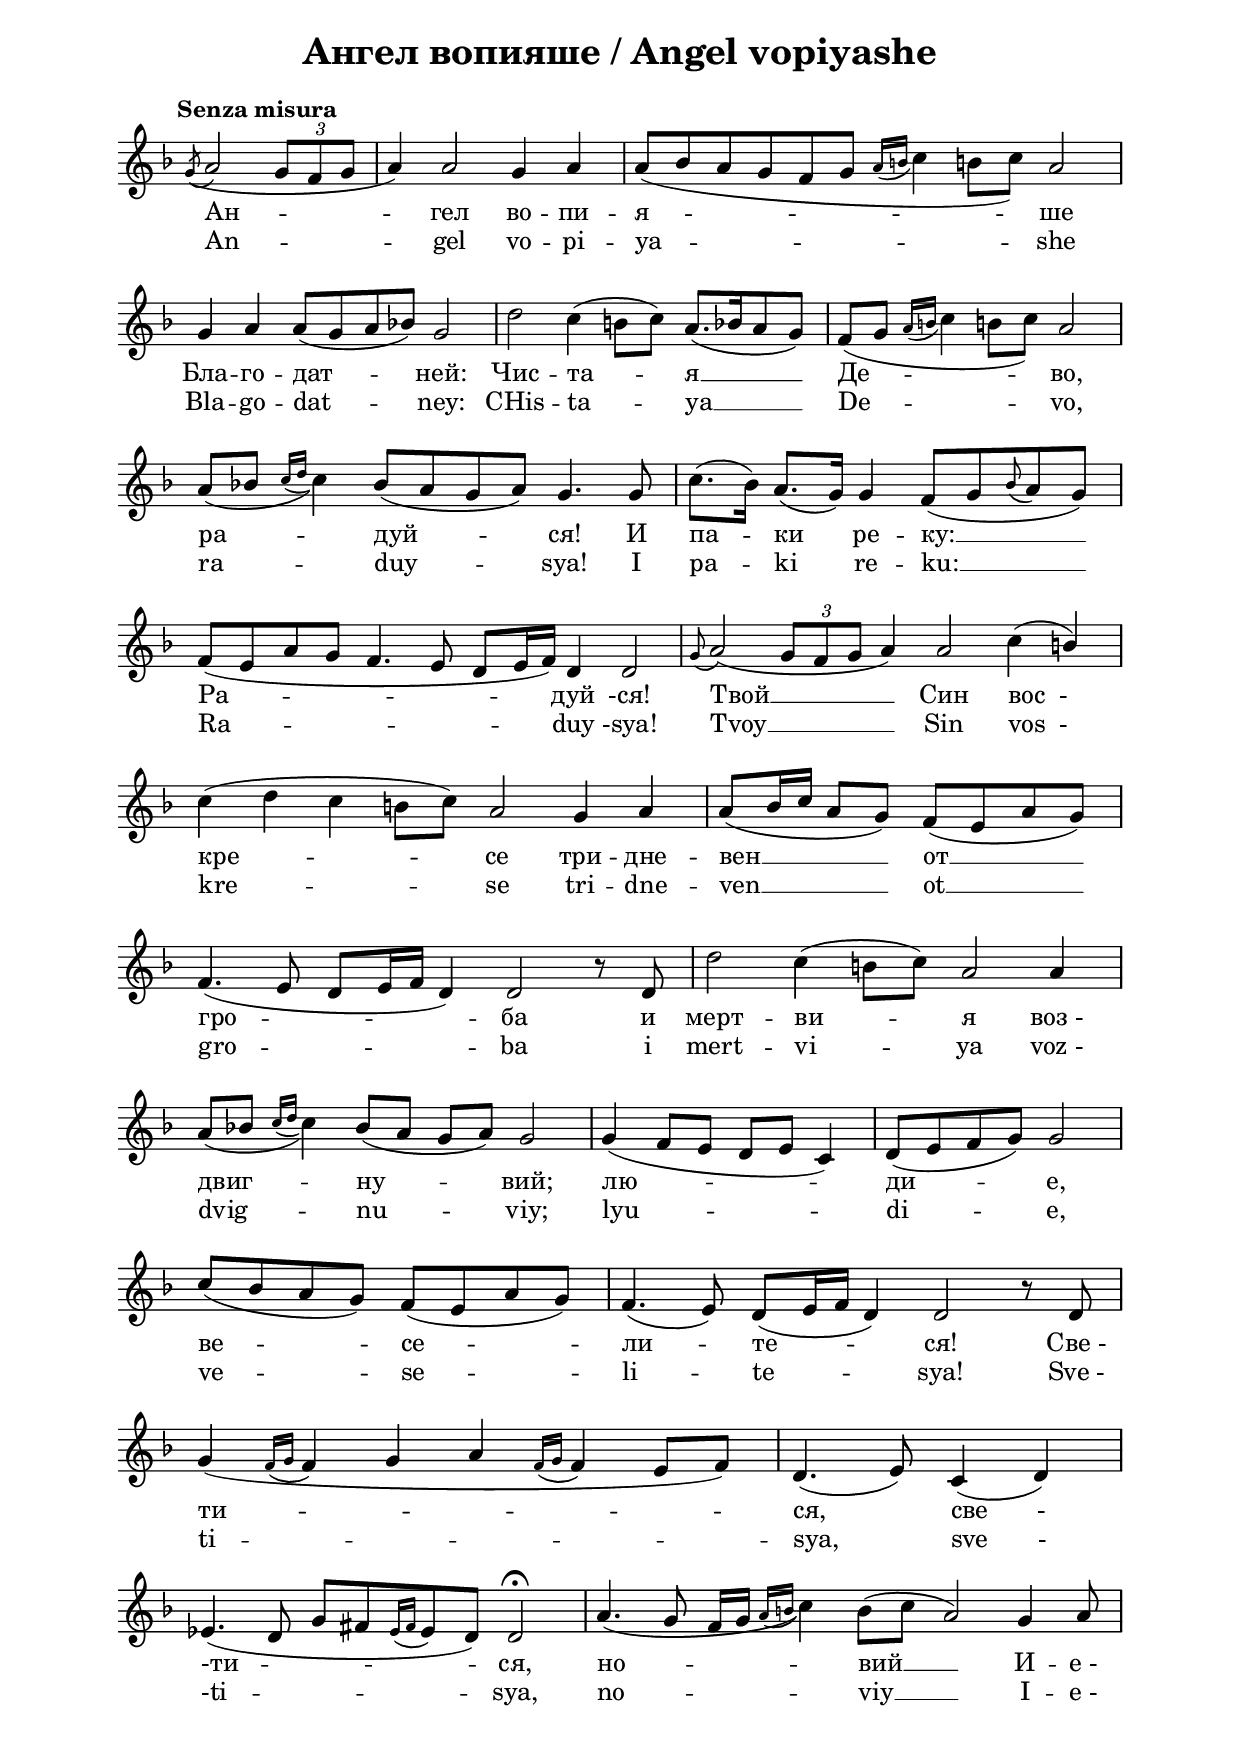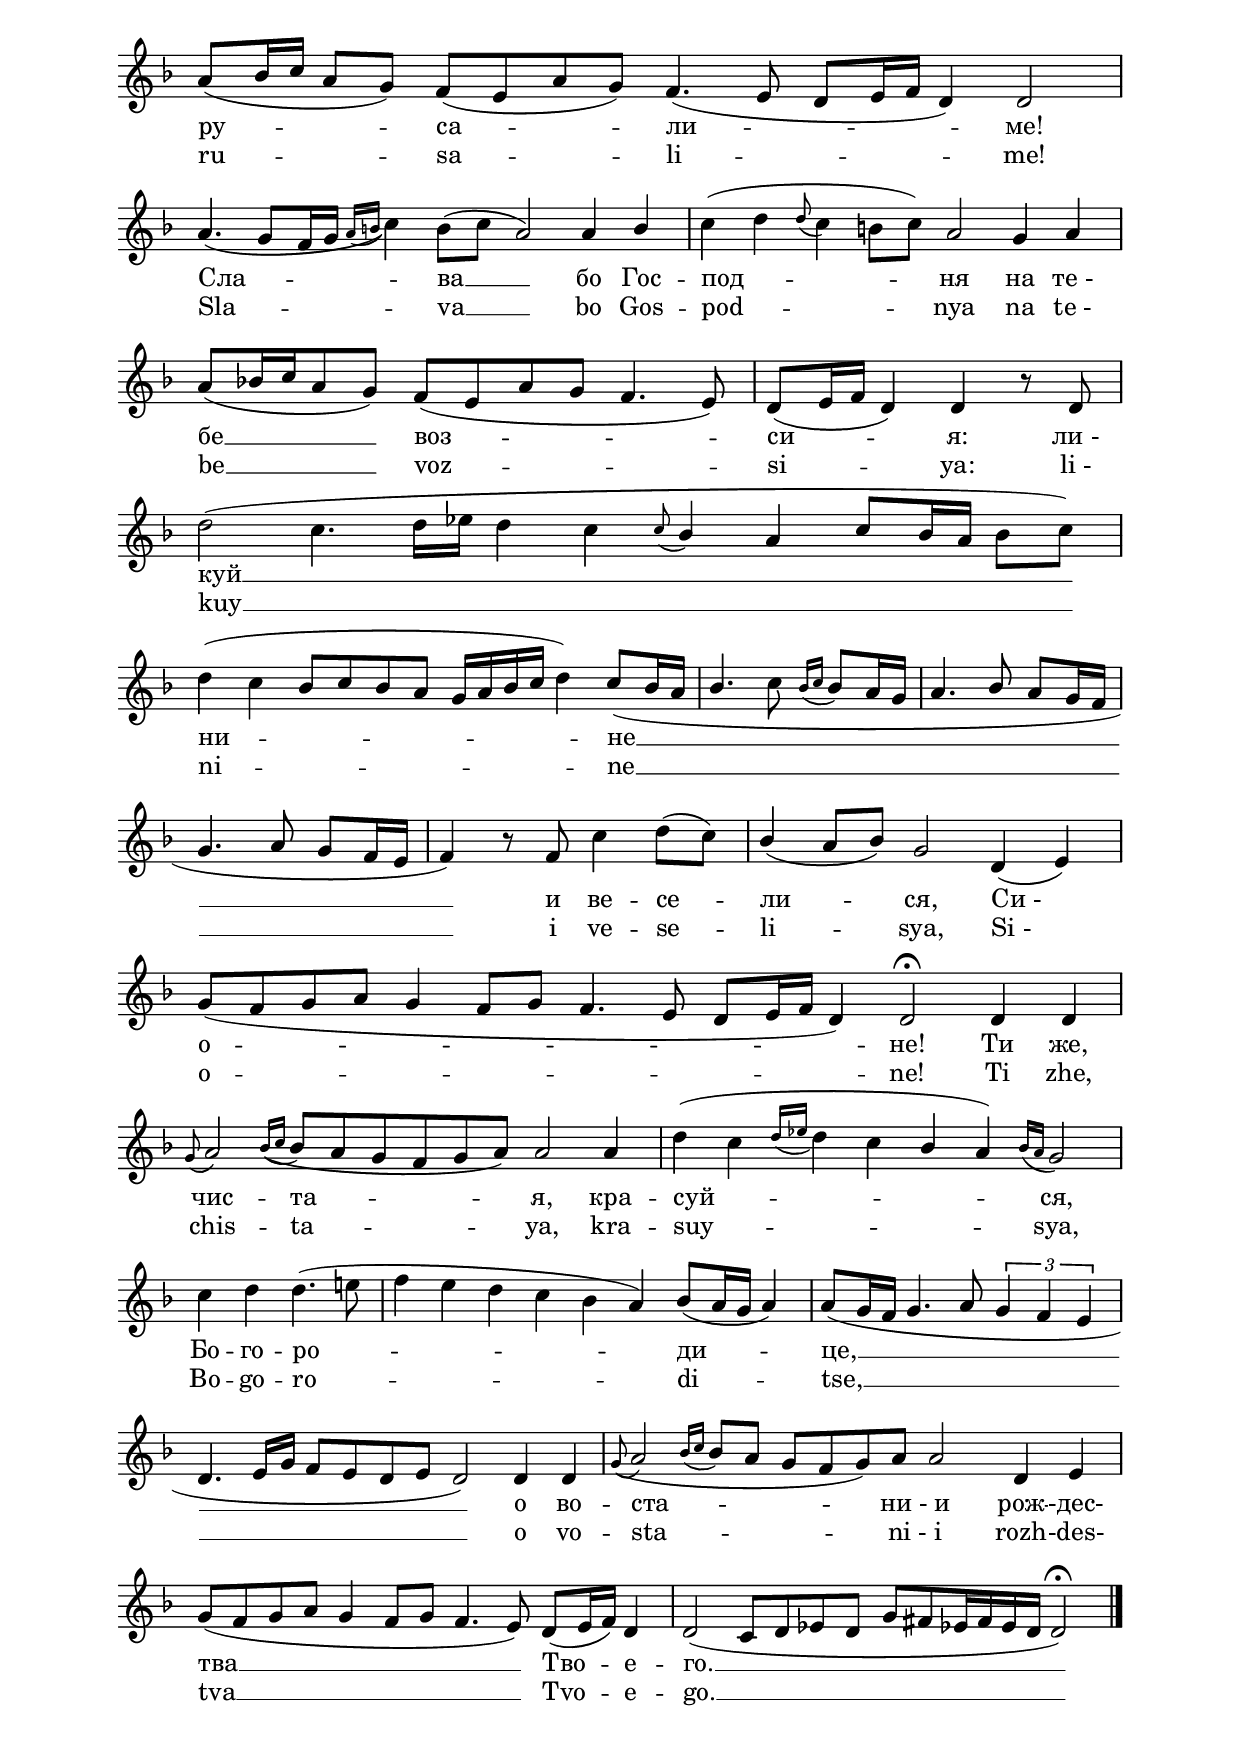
\version "2.18.2"

\paper {
  print-all-headers = ##t
  print-page-number = ##f 
  left-margin = 2\cm
  right-margin = 2\cm
}

\header {
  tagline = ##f
}

\bookpart {
\score{
  \layout { 
    indent = 0.0\cm % remove first line indentation
    ragged-last = ##t % do not spread last line to fill the whole space
    \context {
      \Score
      \omit BarNumber %remove bar numbers
    } % context
  } % layout

  \new Voice \relative c' {
    \clef treble
    \key f \major
    \tempo "Senza misura"
    \autoBeamOff
    \omit Score.TimeSignature
    \cadenzaOn % allows custom bar lines

    \acciaccatura g'8 (a2 \tuplet 3/2 { g8 [f g] } \bar "|"
    a4) a2 g4 a4 \bar "|"
    \slurDown a8( [bes a g f g] \acciaccatura { a16 [b] } c4 b!8 [c]) a2 \bar "|" \break
    
    \slurNeutral g4 a a8 ([g a bes]) g2 \bar "|" 
    d'2 c4 (b8 [c]) a8. ([bes16 a8 g]) \bar "|"
    \slurDown f8([ g] \acciaccatura { a16 [b] } c4 b!8[ c]) a2 \bar "|"  \break
    
    a8( [bes] \acciaccatura { c16 [d] } c4) bes8( [a g a]) g4. g8 \bar "|"
    \slurNeutral c8.( [bes16]) a8.( [g16]) g4 f8( [g \appoggiatura bes a g]) \bar "|"  \break
    
    f8( [e a g] f4. e8 d [e16 f]) d4 d2 \bar "|"
    \appoggiatura g8  a2( \tuplet 3/2 { g8 [f g] } a4) a2 c4( \stemUp b) \bar "|"  \break
    
    \stemNeutral c4( d  c b!8 [c]) a2 g4 a \bar "|"
    \stemUp a8( [b16 c] a8 [g]) f( [e a g]) \bar "|"  \break
    
    f4.( e8 d[ e16 f] d4) d2 r8 d \bar "|"
    \stemNeutral d'2 c4( b!8[ c]) a2 a4 \bar "|"  \break
    
    \slurDown a8([bes] \acciaccatura { c16 [d] } c4) bes8( [a] g [a]) g2 \bar "|"
    g4( f8 [e] d [e] c4) \bar "|"
    d8([ e f g]) g2 \bar "|"  \break
    
    c8([ bes a g]) f([ e a g]) \bar "|"
    f4.( e8) d([ e16 f] d4) d2 r8 d \bar "|"  \break
    
    g4( \acciaccatura { f16 [g] } f4 g a \acciaccatura { f16 [g] } f4 e8[  f]) \bar "|"
    d4.( e8) c4( d) \bar "|"  \break
    
    ees4.( d8 g8[ fis \acciaccatura { ees16 [fis] }  ees8 d]) d2\fermata \bar "|"
    a'4.( g8 fis16[ g] \acciaccatura { a16 [b] } c4) \slurNeutral b8([ c] a2) g4 a8 \bar "|"  \break
    
    \stemUp a8([ b16 c] a8  [g]) fis8([ ees a g]) fis4.( ees8 d[ ees16 fis] d4) d2 \bar "|"  \break
    
    \stemNeutral \slurDown a'4.( g8[ fis16 g] \acciaccatura { a16 [b!] } c4) \slurNeutral b8([ c]  a2)  a4 \stemUp b \bar "|"
    \stemNeutral c4( d \appoggiatura d8 c4 b!8[ c]) a2 g4 a \bar "|"  \break
    
    a8([ bes16 c a8 g]) fis([ ees a g] fis4. ees8) \bar "|"
    d8([ ees16 fis] d4) d r8 d \bar "|"  \break
    
    d'2( c4. d16[ ees] d4 c \appoggiatura c8 \stemUp bes4 a c8[ bes16 a]  \stemNeutral bes8[ c]) \bar "|"  \break
    
    d4( c \stemUp bes8[ c bes a] g16[ a bes c] \stemNeutral d4) \stemUp \slurDown c8([ bes16 a] \bar "|" \noBreak
    bes4. \stemNeutral c8 \acciaccatura { bes16 [c] } \stemUp bes8[ a16 g]  \bar "|" \noBreak 
    a4. bes8 a[ g16 fis] \bar "|" \break
    
    g4. a8 g8[ fis16 ees] \bar "|"
    fis4) r8 fis \stemNeutral \slurNeutral c'4 d8([ c])  \bar "|"
    \stemUp bes4( a8[ bes]) g2 d4( ees)  \bar "|" \break
    
    g8([ fis g a] g4 fis8[ g] fis4. ees8 d8[ ees16 fis] d4) d2\fermata d4 d  \bar "|" \break
    
    \appoggiatura g8 a2 \acciaccatura { bes16([ c] } bes8[ a g fis g a]) a2 a4 \bar "|"
    \stemNeutral d4( c \acciaccatura { d16[ ees!]} d4 c \stemUp bes a) \acciaccatura { bes16[ a] } g2 \bar "|" \break

    \stemNeutral c4 d d4.( e8 \bar "|" \noBreak
    f4 e d c bes a) bes8([ a16 g] a4) \bar "|" \noBreak
    a8([ g16 fis] g4. a8 \tuplet 3/2 { g4 fis ees } \bar "|" \break
    
    d4. ees16[ g] fis8[ ees d ees] d2) d4 d \bar "|" \noBreak
    \appoggiatura g8( a2 \acciaccatura { bes16[ c] } bes8[ a] g8[ fis g) a] a2 d,4 ees \bar "|" \break
    
    g8([ fis g a] g4 fis8[ g] fis4. ees8) d([ ees16 fis)] d4 \bar "|" \noBreak
    d2( c8[  d ees! d] g8[ fis! ees!16 fis  ees d] d2)\fermata \bar "|."
    
    \pageBreak
  }

  \addlyrics {
    Ан -- гел во -- пи -- я -- -- -- ше
    Бла -- го -- дат -- ней: Чис -- та -- я __ Де -- во,
    ра -- дуй -- ся! И па -- ки ре -- ку: __
    Ра -- -- дуй -ся! Твой __ Син "вос  -"
    кре -- -- се три -- дне -- вен __  от __
    гро -- ба и мерт -- ви -- я "воз -"
    двиг -- ну -- вий; лю -- -- ди -- е,
    ве -- се -- ли -- те -- ся! "Све -"
    ти -- -- -- -- -- -- ся, "све       -"
    "-ти" --  -- ся, но -- -- вий __ И -- "е -" 
    ру -- -- са -- ли -- -- -- ме!
    Сла -- ва __ бо Гос -- под -- ня на "те -"
    бе __ воз -- -- си -- я: "ли -"
    куй __ ни -- -- не __ 
    и ве -- се -- ли -- ся, "Си -"
    о -- -- -- -- -- -- не! Ти же,
    чис -- та -- я, кра -- суй -- -- ся,
    Бо -- го -- ро -- -- -- ди -- це, __
    о во -- ста -- "ни - и      " рож -- "-дес-"
    тва __ Тво -- е -- го. __
  }

  \addlyrics {
    An -- gel vo -- pi -- ya -- -- -- she
    Bla -- go -- dat -- ney: CHis -- ta -- ya __ De -- vo,
    ra -- duy -- sya! I pa -- ki re -- ku: __
    Ra -- -- duy -sya! Tvoy __ Sin "vos  -"
    kre -- -- se tri -- dne -- ven __  ot __
    gro -- ba i mert -- vi -- ya "voz -"
    dvig -- nu -- viy; lyu -- -- di -- e,
    ve -- se -- li -- te -- sya! "Sve -"
    ti -- -- -- -- -- -- sya, "sve       -"
    "-ti" --  -- sya, no -- -- viy __ I -- "e -" 
    ru -- -- sa -- li -- -- -- me!
    Sla -- va __ bo Gos -- pod -- nya na "te -"
    be __ voz -- -- si -- ya: "li -"
    kuy __ ni -- -- ne __ 
    i ve -- se -- li -- sya, "Si -"
    o -- -- -- -- -- -- ne! Ti zhe,
    chis -- ta -- ya, kra -- suy -- -- sya,
    Bo -- go -- ro -- -- -- di -- tse, __
    o vo -- sta -- "ni - i      " rozh -- "-des-"
    tva __ Tvo -- e -- go. __
  }

  \header {
    title = "Ангел вопияше / Аngel vopiyashe"
  }
  
  \midi {
  }
} % score

\markup { \hspace #37  \huge\bold   "Ein Angel sang"  }
\markup {
  \hspace #1 \fontsize #+1 {
    \halign #-1.5 {
      \column {
        \line { " " }
        \line { Ein Engel rief der Mutter Gottes zu: }
        \line { Reine Jungfrau, freue dich! Und ich sage dir wieder: Freue dich! }
        \line { Dein Sohn ist vom Grab am dritten Tag nach dem Tod }
        \line { auferstanden und erweckte die Toten zum Leben }
        \line { Menschen, freut euch! }
        \line { Geheiligt, geheiligt seist du, neues Jerusalem, }
        \line { denn deine Herrlichkeit ist über dich erschienen: }
        \line { frohlocke jetzt und jauchze, oh Zion! }
        \line { Du, Reine, freue dich, Mutter Gottes }
        \line { über die Auferstehung des von dir geborenen. }
      }
    }
  }
}
} % bookpart


